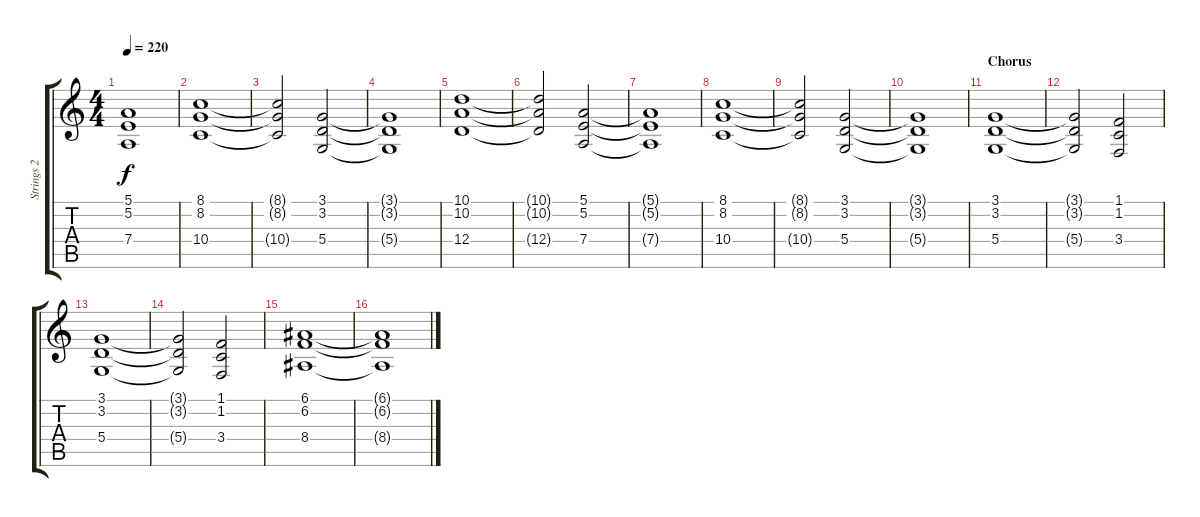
\track ("Strings 2" "Strings 2") {instrument stringensemble2}
\staff {score tabs}
\tuning (E4 B3 G3 D3 A2 E2) {hide}
\ts (4 4)
\tempo 220
\clef g2
\ks c
(5.1{t} 5.2{t} 7.4{t}).1{dy f} |
(8.1 8.2 10.4).1 |
(8.1{t} 8.2{t} 10.4{t}).2 (3.1 3.2 5.4).2 |
(3.1{t} 3.2{t} 5.4{t}).1 |
(10.1 10.2 12.4).1 |
(10.1{t} 10.2{t} 12.4{t}).2 (5.1 5.2 7.4).2 |
(5.1{t} 5.2{t} 7.4{t}).1 |
(8.1 8.2 10.4).1 |
(8.1{t} 8.2{t} 10.4{t}).2 (3.1 3.2 5.4).2 |
(3.1{t} 3.2{t} 5.4{t}).1 |
\section ("" "Chorus")
(3.1 3.2 5.4).1 |
(3.1{t} 3.2{t} 5.4{t}).2 (1.1 1.2 3.4).2 |
(3.1 3.2 5.4).1 |
(3.1{t} 3.2{t} 5.4{t}).2 (1.1 1.2 3.4).2 |
(6.1 6.2 8.4).1 |
(6.1{t} 6.2{t} 8.4{t}).1
